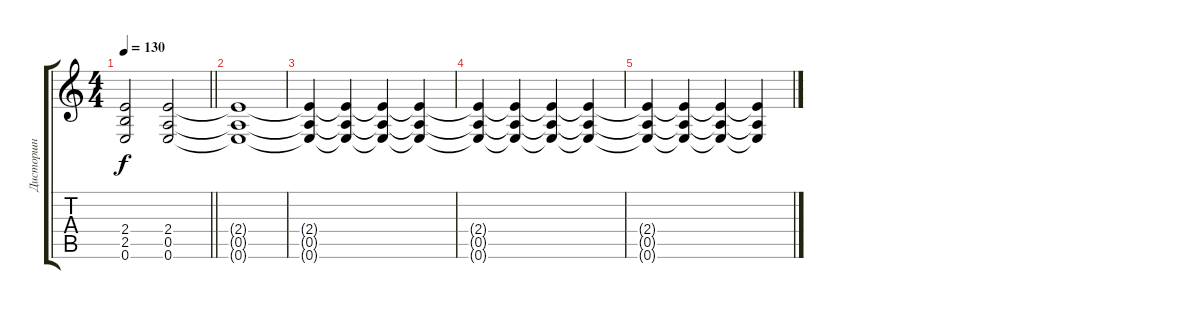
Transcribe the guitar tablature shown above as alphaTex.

\track ("Дисторшн" "Дисторшн") {instrument distortionguitar}
\staff {score tabs}
\tuning (E4 B3 G3 D3 A2 E2) {hide}
\ts (4 4)
\tempo 130
\clef g2
\barLineRight lightlight
\ks c
(2.4{t} 2.5{t} 0.6{t}).2{dy f} (2.4 0.5 0.6).2 |
(2.4{t} 0.5{t} 0.6{t}).1{volume 0} |
(2.4{t} 0.5{t} 0.6{t}).4 (2.4{t} 0.5{t} 0.6{t}).4 (2.4{t} 0.5{t} 0.6{t}).4 (2.4{t} 0.5{t} 0.6{t}).4 |
(2.4{t} 0.5{t} 0.6{t}).4 (2.4{t} 0.5{t} 0.6{t}).4 (2.4{t} 0.5{t} 0.6{t}).4 (2.4{t} 0.5{t} 0.6{t}).4 |
(2.4{t} 0.5{t} 0.6{t}).4 (2.4{t} 0.5{t} 0.6{t}).4 (2.4{t} 0.5{t} 0.6{t}).4 (2.4{t} 0.5{t} 0.6{t}).4
